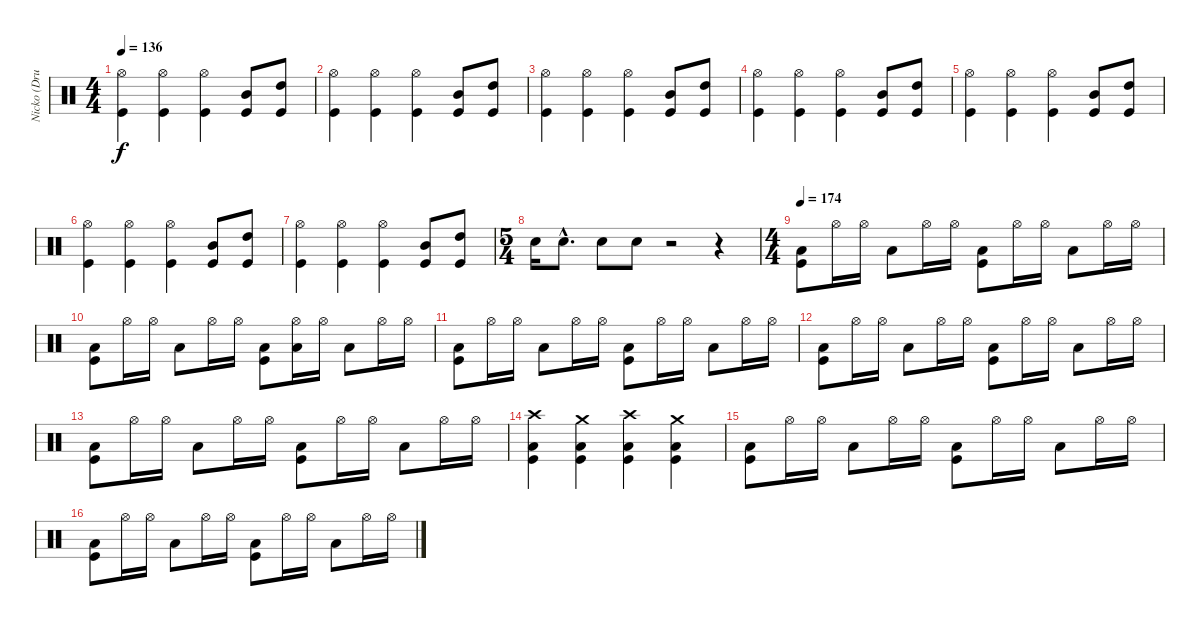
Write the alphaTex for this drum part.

\track ("Nicko (Drums)" "Nicko (Dru") {instrument percussion}
\staff {score}
\articulation defaults
\ts (4 4)
\tempo 136
\clef neutral
\ks c
("Hi-Hat (open)" "Kick (hit)").4{dy f} ("Hi-Hat (open)" "Kick (hit)").4 ("Hi-Hat (open)" "Kick (hit)").4 ("Mid Tom (hit)" "Kick (hit)").8 ("High Tom (hit)" "Kick (hit)").8 |
("Hi-Hat (open)" "Kick (hit)").4 ("Hi-Hat (open)" "Kick (hit)").4 ("Hi-Hat (open)" "Kick (hit)").4 ("Mid Tom (hit)" "Kick (hit)").8 ("High Tom (hit)" "Kick (hit)").8 |
("Hi-Hat (open)" "Kick (hit)").4 ("Hi-Hat (open)" "Kick (hit)").4 ("Hi-Hat (open)" "Kick (hit)").4 ("Mid Tom (hit)" "Kick (hit)").8 ("High Tom (hit)" "Kick (hit)").8 |
("Hi-Hat (open)" "Kick (hit)").4 ("Hi-Hat (open)" "Kick (hit)").4 ("Hi-Hat (open)" "Kick (hit)").4 ("Mid Tom (hit)" "Kick (hit)").8 ("High Tom (hit)" "Kick (hit)").8 |
("Hi-Hat (open)" "Kick (hit)").4 ("Hi-Hat (open)" "Kick (hit)").4 ("Hi-Hat (open)" "Kick (hit)").4 ("Mid Tom (hit)" "Kick (hit)").8 ("High Tom (hit)" "Kick (hit)").8 |
("Hi-Hat (open)" "Kick (hit)").4 ("Hi-Hat (open)" "Kick (hit)").4 ("Hi-Hat (open)" "Kick (hit)").4 ("Mid Tom (hit)" "Kick (hit)").8 ("High Tom (hit)" "Kick (hit)").8 |
("Hi-Hat (open)" "Kick (hit)").4 ("Hi-Hat (open)" "Kick (hit)").4 ("Hi-Hat (open)" "Kick (hit)").4 ("Mid Tom (hit)" "Kick (hit)").8 ("High Tom (hit)" "Kick (hit)").8 |
\ts (5 4)
"Snare (hit) 2".16 "Snare (hit) 2"{hac}.8{d} "Snare (hit) 2".8 "Snare (hit) 2".8 r.2 r.4 |
\ts (4 4)
\tempo 174
("Low Tom (hit)" "Kick (hit)").8 "Hi-Hat (open)".16 "Hi-Hat (open)".16 "Low Tom (hit)".8 "Hi-Hat (open)".16 "Hi-Hat (open)".16 ("Low Tom (hit)" "Kick (hit)").8 "Hi-Hat (open)".16 "Hi-Hat (open)".16 "Low Tom (hit)".8 "Hi-Hat (open)".16 "Hi-Hat (open)".16 |
("Low Tom (hit)" "Kick (hit)").8 "Hi-Hat (open)".16 "Hi-Hat (open)".16 "Low Tom (hit)".8 "Hi-Hat (open)".16 "Hi-Hat (open)".16 ("Low Tom (hit)" "Kick (hit)").8 ("Hi-Hat (open)" "Low Tom (hit)").16 "Hi-Hat (open)".16 "Low Tom (hit)".8 "Hi-Hat (open)".16 "Hi-Hat (open)".16 |
("Low Tom (hit)" "Kick (hit)").8 "Hi-Hat (open)".16 "Hi-Hat (open)".16 "Low Tom (hit)".8 "Hi-Hat (open)".16 "Hi-Hat (open)".16 ("Low Tom (hit)" "Kick (hit)").8 "Hi-Hat (open)".16 "Hi-Hat (open)".16 "Low Tom (hit)".8 "Hi-Hat (open)".16 "Hi-Hat (open)".16 |
("Low Tom (hit)" "Kick (hit)").8 "Hi-Hat (open)".16 "Hi-Hat (open)".16 "Low Tom (hit)".8 "Hi-Hat (open)".16 "Hi-Hat (open)".16 ("Low Tom (hit)" "Kick (hit)").8 "Hi-Hat (open)".16 "Hi-Hat (open)".16 "Low Tom (hit)".8 "Hi-Hat (open)".16 "Hi-Hat (open)".16 |
("Low Tom (hit)" "Kick (hit)").8 "Hi-Hat (open)".16 "Hi-Hat (open)".16 "Low Tom (hit)".8 "Hi-Hat (open)".16 "Hi-Hat (open)".16 ("Low Tom (hit)" "Kick (hit)").8 "Hi-Hat (open)".16 "Hi-Hat (open)".16 "Low Tom (hit)".8 "Hi-Hat (open)".16 "Hi-Hat (open)".16 |
("Crash high (hit)" "Low Tom (hit)" "Kick (hit)").4 ("Crash medium (hit)" "Low Tom (hit)" "Kick (hit)").4 ("Crash high (hit)" "Low Tom (hit)" "Kick (hit)").4 ("Crash medium (hit)" "Low Tom (hit)" "Kick (hit)").4 |
("Low Tom (hit)" "Kick (hit)").8 "Hi-Hat (open)".16 "Hi-Hat (open)".16 "Low Tom (hit)".8 "Hi-Hat (open)".16 "Hi-Hat (open)".16 ("Low Tom (hit)" "Kick (hit)").8 "Hi-Hat (open)".16 "Hi-Hat (open)".16 "Low Tom (hit)".8 "Hi-Hat (open)".16 "Hi-Hat (open)".16 |
("Low Tom (hit)" "Kick (hit)").8 "Hi-Hat (open)".16 "Hi-Hat (open)".16 "Low Tom (hit)".8 "Hi-Hat (open)".16 "Hi-Hat (open)".16 ("Low Tom (hit)" "Kick (hit)").8 "Hi-Hat (open)".16 "Hi-Hat (open)".16 "Low Tom (hit)".8 "Hi-Hat (open)".16 "Hi-Hat (open)".16
